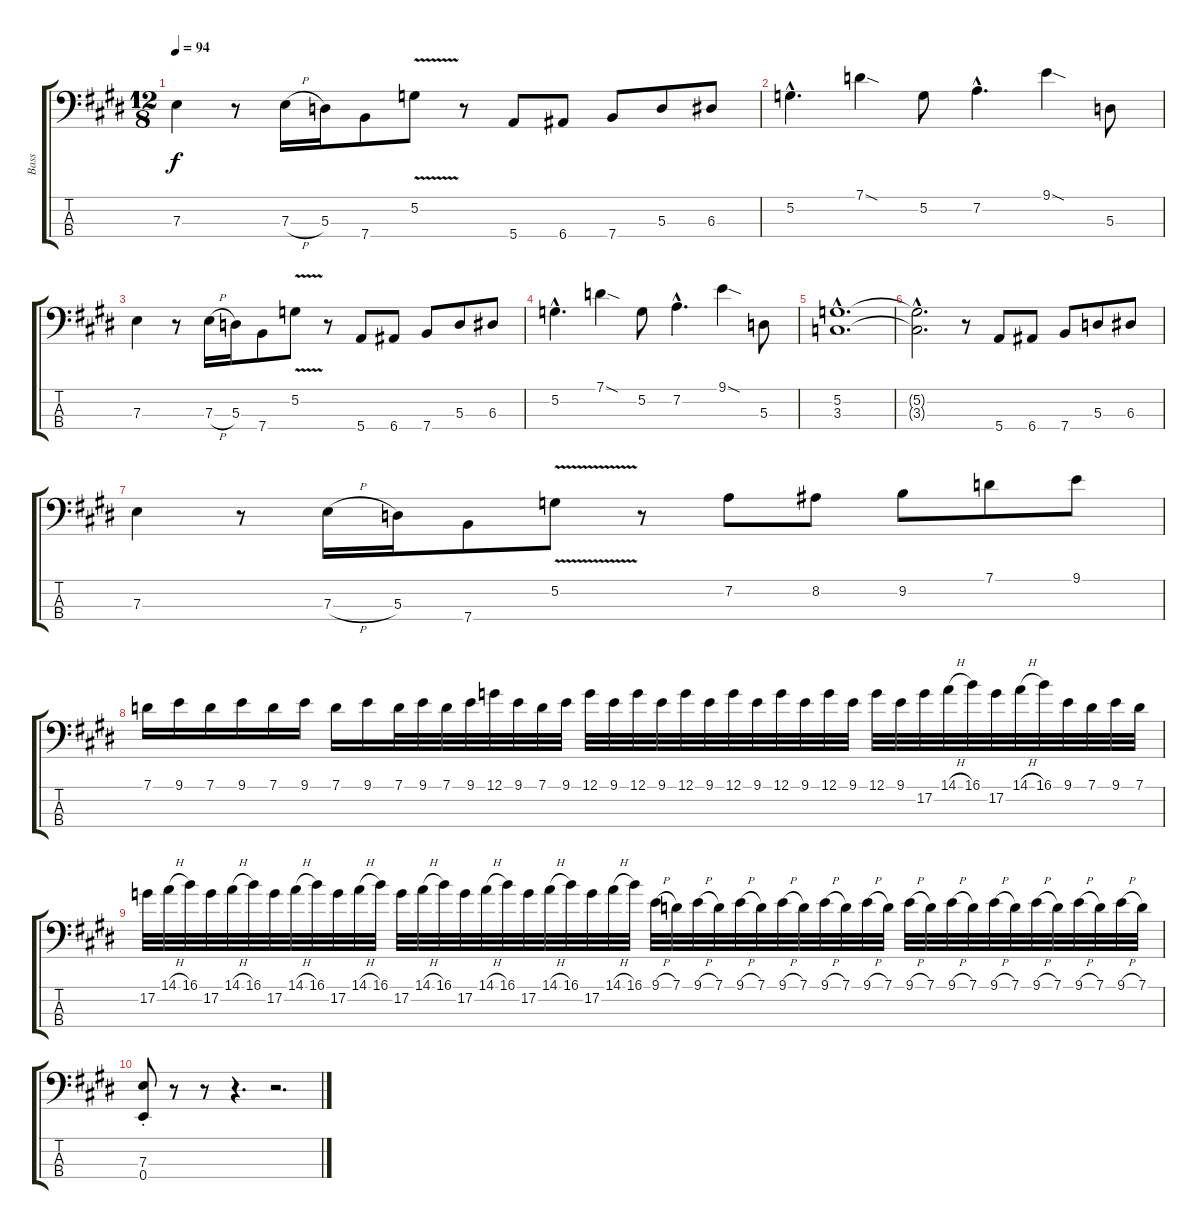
\track ("Bass" "Bass") {instrument acousticbass}
\staff {score tabs}
\tuning (G2 D2 A1 E1) {hide}
\ts (12 8)
\tempo 94
\clef f4
\ks e
7.3.4{dy f} r.8 7.3{h}.16 5.3.16 7.4.8 5.2{v}.8 r.8 5.4.8 6.4.8 7.4.8 5.3.8 6.3.8 |
5.2{hac}.4{d} 7.1{sod}.4 5.2.8 7.2{hac}.4{d} 9.1{sod}.4 5.3.8 |
7.3.4 r.8 7.3{h}.16 5.3.16 7.4.8 5.2{v}.8 r.8 5.4.8 6.4.8 7.4.8 5.3.8 6.3.8 |
5.2{hac}.4{d} 7.1{sod}.4 5.2.8 7.2{hac}.4{d} 9.1{sod}.4 5.3.8 |
(5.2{hac} 3.3{hac}).1{d} |
(5.2{hac t} 3.3{hac t}).2{d} r.8 5.4.8 6.4.8 7.4.8 5.3.8 6.3.8 |
7.3.4 r.8 7.3{h}.16 5.3.16 7.4.8 5.2{v}.8 r.8 7.2.8 8.2.8 9.2.8 7.1.8 9.1.8 |
7.1.16 9.1.16 7.1.16 9.1.16 7.1.16 9.1.16 7.1.16 9.1.16 7.1.32 9.1.32 7.1.32 9.1.32 12.1.32 9.1.32 7.1.32 9.1.32 12.1.32 9.1.32 12.1.32 9.1.32 12.1.32 9.1.32 12.1.32 9.1.32 12.1.32 9.1.32 12.1.32 9.1.32 12.1.32 9.1.32 17.2.32 14.1{h}.32 16.1.32 17.2.32 14.1{h}.32 16.1.32 9.1.32 7.1.32 9.1.32 7.1.32 |
17.2.32 14.1{h}.32 16.1.32 17.2.32 14.1{h}.32 16.1.32 17.2.32 14.1{h}.32 16.1.32 17.2.32 14.1{h}.32 16.1.32 17.2.32 14.1{h}.32 16.1.32 17.2.32 14.1{h}.32 16.1.32 17.2.32 14.1{h}.32 16.1.32 17.2.32 14.1{h}.32 16.1.32 9.1{h}.32 7.1.32 9.1{h}.32 7.1.32 9.1{h}.32 7.1.32 9.1{h}.32 7.1.32 9.1{h}.32 7.1.32 9.1{h}.32 7.1.32 9.1{h}.32 7.1.32 9.1{h}.32 7.1.32 9.1{h}.32 7.1.32 9.1{h}.32 7.1.32 9.1{h}.32 7.1.32 9.1{h}.32 7.1.32 |
(7.3{st} 0.4{st}).8 r.8 r.8 r.4{d} r.2{d}
